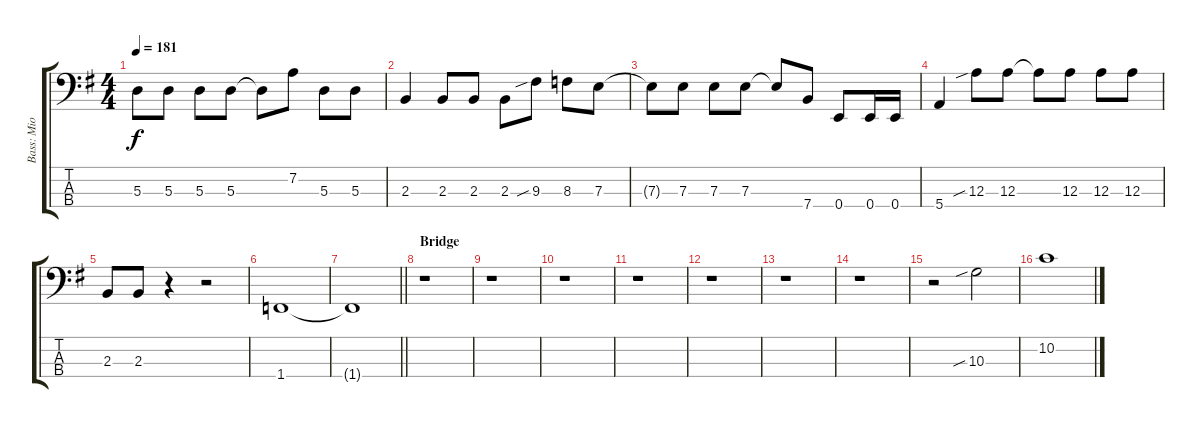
\track ("Bass: Mio Akiyama" "Bass: Mio ") {instrument electricbassfinger}
\staff {score tabs}
\tuning (G2 D2 A1 E1) {hide}
\ts (4 4)
\tempo 181
\clef f4
\ks g
5.3.8{dy f} 5.3.8 5.3.8 5.3.8 5.3{t}.8 7.2.8 5.3.8 5.3.8 |
2.3.4 2.3.8 2.3.8 2.3.8 9.3{sib}.8 8.3.8 7.3.8 |
7.3{t}.8 7.3.8 7.3.8 7.3.8 7.3{t}.8 7.4.8 0.4.8 0.4.16 0.4.16 |
5.4.4 12.3{sib}.8 12.3.8 12.3{t}.8 12.3.8 12.3.8 12.3.8 |
2.3.8 2.3.8 r.4 r.2 |
1.4.1 |
\barLineRight lightlight
1.4{t}.1 |
\section ("" "Bridge")
r.1 |
r.1 |
r.1 |
r.1 |
r.1 |
r.1 |
r.1 |
r.2 10.3{sib}.2 |
10.2.1
